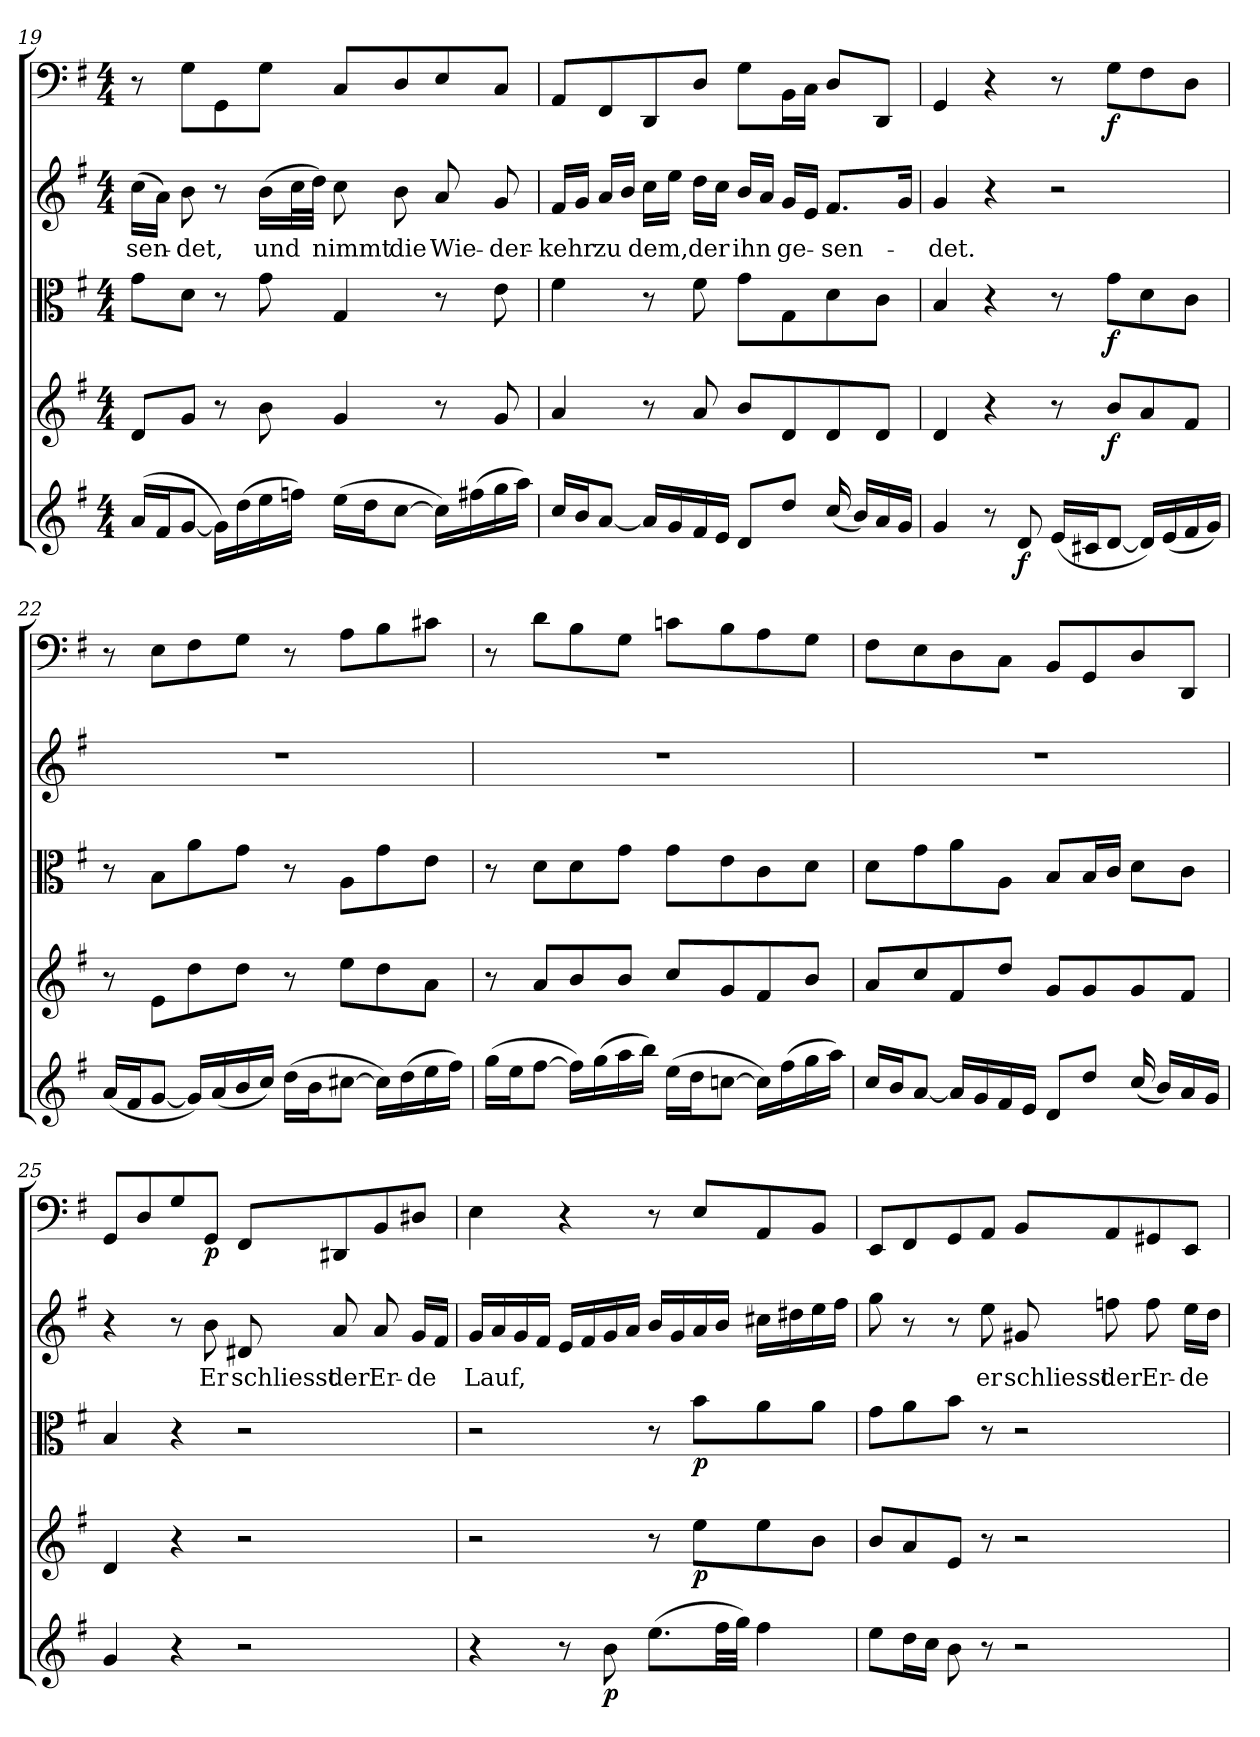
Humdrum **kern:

**kern	**dynam	**kern	**dynam	**kern	**dynam	**kern	**text	**kern	**dynam
*part5	*part5	*part4	*part4	*part3	*part3	*part2	*part2	*part1	*part1
*staff5	*staff5	*staff4	*staff4	*staff3	*staff3	*staff2	*staff2	*staff1	*staff1
*clefG2	*	*clefG2	*	*clefC3	*	*clefG2	*	*clefF4	*
*k[f#]	*	*k[f#]	*	*k[f#]	*	*k[f#]	*	*k[f#]	*
*e:	*	*e:	*	*e:	*	*e:	*	*e:	*
*M4/4	*	*M4/4	*	*M4/4	*	*M4/4	*	*M4/4	*
=19	=19	=19	=19	=19	=19	=19	=19	=19	=19
(16a/LL	.	8d/L	.	8g\L	.	(16cc\LL	-sen-	8r	.
16f#/J	.	.	.	.	.	16a\JJ)	.	.	.
[8g/J	.	8g/J	.	8d\J	.	8b\	-det,	8G\L	.
16g\LL])	.	8r	.	8r	.	8r	.	8GG\	.
(16dd\	.	.	.	.	.	.	.	.	.
16ee\	.	8b\	.	8g\	.	(16b\LL	und	8G\J	.
16ffn\JJ)	.	.	.	.	.	32cc\L	.	.	.
.	.	.	.	.	.	32dd\JJJ)	.	.	.
(16ee\LL	.	4g/	.	4G/	.	8cc\	nimmt	8C/L	.
16dd\J	.	.	.	.	.	.	.	.	.
[8cc\J	.	.	.	.	.	8b\	die	8D/	.
16cc\LL])	.	8r	.	8r	.	8a/	Wie-	8E/	.
(16ff#X\	.	.	.	.	.	.	.	.	.
16gg\	.	8g/	.	8e\	.	8g/	-der-	8C/J	.
16aa\JJ)	.	.	.	.	.	.	.	.	.
=20	=20	=20	=20	=20	=20	=20	=20	=20	=20
16cc/LL	.	4a/	.	4f#\	.	16f#/LL	-kehr	8AA/L	.
16b/J	.	.	.	.	.	16g/JJ	.	.	.
[8a/J	.	.	.	.	.	16a/LL	zu	8FF#/	.
.	.	.	.	.	.	16b/JJ	.	.	.
16a/LL]	.	8r	.	8r	.	16cc\LL	dem,	8DD/	.
16g/	.	.	.	.	.	16ee\JJ	.	.	.
16f#/	.	8a/	.	8f#\	.	16dd\LL	der	8D/J	.
16e/JJ	.	.	.	.	.	16cc\JJ	.	.	.
8d/L	.	8b/L	.	8g\L	.	16b/LL	ihn	8G\L	.
.	.	.	.	.	.	16a/JJ	.	.	.
8dd/J	.	8d/	.	8G\	.	16g/LL	ge-	16BB\L	.
.	.	.	.	.	.	16e/JJ	.	16C\JJ	.
(16cc/	.	8d/	.	8d\	.	8.f#/L	-sen-	8D/L	.
16b/LL)	.	.	.	.	.	.	.	.	.
16a/	.	8d/J	.	8c\J	.	.	.	8DD/J	.
16g/JJ	.	.	.	.	.	16g/Jk	.	.	.
=21	=21	=21	=21	=21	=21	=21	=21	=21	=21
4g/	.	4d/	.	4B/	.	4g/	-det.	4GG/	.
8r	.	4r	.	4r	.	4r	.	4r	.
8d/	f	.	.	.	.	.	.	.	.
(16e/LL	.	8r	.	8r	.	2r	.	8r	.
16c#X/J	.	.	.	.	.	.	.	.	.
[8d/J	.	8b/L	f	8g\L	f	.	.	8G\L	f
16d/LL])	.	8a/	.	8d\	.	.	.	8F#\	.
(16e/	.	.	.	.	.	.	.	.	.
16f#/	.	8f#/J	.	8c\J	.	.	.	8D\J	.
16g/JJ)	.	.	.	.	.	.	.	.	.
=22	=22	=22	=22	=22	=22	=22	=22	=22	=22
(16a/LL	.	8r	.	8r	.	1r	.	8r	.
16f#/J	.	.	.	.	.	.	.	.	.
[8g/J	.	8e\L	.	8B\L	.	.	.	8E\L	.
16g/LL])	.	8dd\	.	8a\	.	.	.	8F#\	.
(16a/	.	.	.	.	.	.	.	.	.
16b/	.	8dd\J	.	8g\J	.	.	.	8G\J	.
16cc/JJ)	.	.	.	.	.	.	.	.	.
(16dd\LL	.	8r	.	8r	.	.	.	8r	.
16b\J	.	.	.	.	.	.	.	.	.
[8cc#X\J	.	8ee\L	.	8A\L	.	.	.	8A\L	.
16cc#\LL])	.	8dd\	.	8g\	.	.	.	8B\	.
(16dd\	.	.	.	.	.	.	.	.	.
16ee\	.	8a\J	.	8e\J	.	.	.	8c#X\J	.
16ff#\JJ)	.	.	.	.	.	.	.	.	.
=23	=23	=23	=23	=23	=23	=23	=23	=23	=23
(16gg\LL	.	8r	.	8r	.	1r	.	8r	.
16ee\J	.	.	.	.	.	.	.	.	.
[8ff#\J	.	8a/L	.	8d\L	.	.	.	8d\L	.
16ff#\LL])	.	8b/	.	8d\	.	.	.	8B\	.
(16gg\	.	.	.	.	.	.	.	.	.
16aa\	.	8b/J	.	8g\J	.	.	.	8G\J	.
16bb\JJ)	.	.	.	.	.	.	.	.	.
(16ee\LL	.	8cc/L	.	8g\L	.	.	.	8cn\L	.
16dd\J	.	.	.	.	.	.	.	.	.
[8ccn\J	.	8g/	.	8e\	.	.	.	8B\	.
16cc\LL])	.	8f#/	.	8c\	.	.	.	8A\	.
(16ff#\	.	.	.	.	.	.	.	.	.
16gg\	.	8b/J	.	8d\J	.	.	.	8G\J	.
16aa\JJ)	.	.	.	.	.	.	.	.	.
=24	=24	=24	=24	=24	=24	=24	=24	=24	=24
16cc/LL	.	8a/L	.	8d\L	.	1r	.	8F#\L	.
16b/J	.	.	.	.	.	.	.	.	.
[8a/J	.	8cc/	.	8g\	.	.	.	8E\	.
16a/LL]	.	8f#/	.	8a\	.	.	.	8D\	.
16g/	.	.	.	.	.	.	.	.	.
16f#/	.	8dd/J	.	8A\J	.	.	.	8C\J	.
16e/JJ	.	.	.	.	.	.	.	.	.
8d/L	.	8g/L	.	8B/L	.	.	.	8BB/L	.
8dd/J	.	8g/	.	16B/L	.	.	.	8GG/	.
.	.	.	.	16c/JJ	.	.	.	.	.
(16cc/	.	8g/	.	8d\L	.	.	.	8D/	.
16b/LL)	.	.	.	.	.	.	.	.	.
16a/	.	8f#/J	.	8c\J	.	.	.	8DD/J	.
16g/JJ	.	.	.	.	.	.	.	.	.
=25	=25	=25	=25	=25	=25	=25	=25	=25	=25
4g/	.	4d/	.	4B/	.	4r	.	8GG/L	.
.	.	.	.	.	.	.	.	8D/	.
4r	.	4r	.	4r	.	8r	.	8G/	.
.	.	.	.	.	.	8b\	Er	8GG/J	p
2r	.	2r	.	2r	.	8d#X/	schliesst	8FF#/L	.
.	.	.	.	.	.	8a/	der	8DD#X/	.
.	.	.	.	.	.	8a/	Er-	8BB/	.
.	.	.	.	.	.	16g/LL	-de	8D#X/J	.
.	.	.	.	.	.	16f#/JJ	.	.	.
=26	=26	=26	=26	=26	=26	=26	=26	=26	=26
4r	.	2r	.	2r	.	16g/LL	Lauf,	4E\	.
.	.	.	.	.	.	16a/	.	.	.
.	.	.	.	.	.	16g/	.	.	.
.	.	.	.	.	.	16f#/JJ	.	.	.
8r	.	.	.	.	.	16e/LL	.	4r	.
.	.	.	.	.	.	16f#/	.	.	.
8b\	p	.	.	.	.	16g/	.	.	.
.	.	.	.	.	.	16a/JJ	.	.	.
(8.ee\L	.	8r	.	8r	.	16b/LL	.	8r	.
.	.	.	.	.	.	16g/	.	.	.
.	.	8ee\L	p	8b\L	p	16a/	.	8E/L	.
32ff#\LL	.	.	.	.	.	16b/JJ	.	.	.
32gg\JJJ)	.	.	.	.	.	.	.	.	.
4ff#\	.	8ee\	.	8a\	.	16cc#X\LL	.	8AA/	.
.	.	.	.	.	.	16dd#X\	.	.	.
.	.	8b\J	.	8a\J	.	16ee\	.	8BB/J	.
.	.	.	.	.	.	16ff#\JJ	.	.	.
=27	=27	=27	=27	=27	=27	=27	=27	=27	=27
8ee\L	.	8b/L	.	8g\L	.	8gg\	.	8EE/L	.
16dd\L	.	8a/	.	8a\	.	8r	.	8FF#/	.
16cc\JJ	.	.	.	.	.	.	.	.	.
8b\	.	8e/J	.	8b\J	.	8r	.	8GG/	.
8r	.	8r	.	8r	.	8ee\	er	8AA/J	.
2r	.	2r	.	2r	.	8g#X/	schliesst	8BB/L	.
.	.	.	.	.	.	8ffn\	der	8AA/	.
.	.	.	.	.	.	8ff\	Er-	8GG#X/	.
.	.	.	.	.	.	16ee\LL	-de	8EE/J	.
.	.	.	.	.	.	16dd\JJ	.	.	.
=	=	=	=	=	=	=	=	=	=
*-	*-	*-	*-	*-	*-	*-	*-	*-	*-
